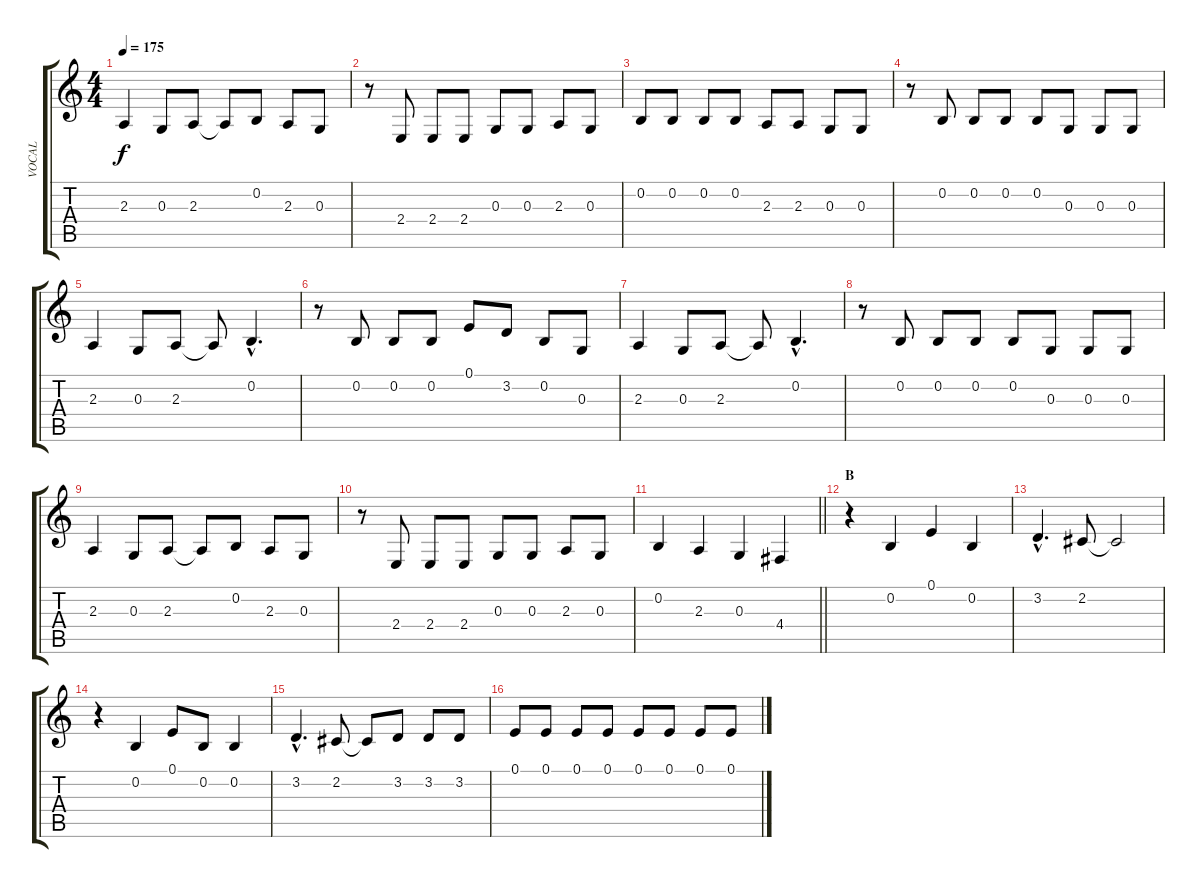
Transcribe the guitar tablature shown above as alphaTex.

\track ("VOCAL" "VOCAL") {instrument oboe}
\staff {score tabs}
\tuning (E4 B3 G3 D3 A2 E2) {hide}
\ts (4 4)
\tempo 175
\clef g2
\ks c
2.3.4{dy f} 0.3.8 2.3.8 2.3{t}.8 0.2.8 2.3.8 0.3.8 |
r.8 2.4.8 2.4.8 2.4.8 0.3.8 0.3.8 2.3.8 0.3.8 |
0.2.8 0.2.8 0.2.8 0.2.8 2.3.8 2.3.8 0.3.8 0.3.8 |
r.8 0.2.8 0.2.8 0.2.8 0.2.8 0.3.8 0.3.8 0.3.8 |
2.3.4 0.3.8 2.3.8 2.3{t}.8 0.2{hac}.4{d} |
r.8 0.2.8 0.2.8 0.2.8 0.1.8 3.2.8 0.2.8 0.3.8 |
2.3.4 0.3.8 2.3.8 2.3{t}.8 0.2{hac}.4{d} |
r.8 0.2.8 0.2.8 0.2.8 0.2.8 0.3.8 0.3.8 0.3.8 |
2.3.4 0.3.8 2.3.8 2.3{t}.8 0.2.8 2.3.8 0.3.8 |
r.8 2.4.8 2.4.8 2.4.8 0.3.8 0.3.8 2.3.8 0.3.8 |
\barLineRight lightlight
0.2.4 2.3.4 0.3.4 4.4.4 |
\section ("" "B")
r.4 0.2.4 0.1.4 0.2.4 |
3.2{hac}.4{d} 2.2.8 2.2{t}.2 |
r.4 0.2.4 0.1.8 0.2.8 0.2.4 |
3.2{hac}.4{d} 2.2.8 2.2{t}.8 3.2.8 3.2.8 3.2.8 |
0.1.8 0.1.8 0.1.8 0.1.8 0.1.8 0.1.8 0.1.8 0.1.8
